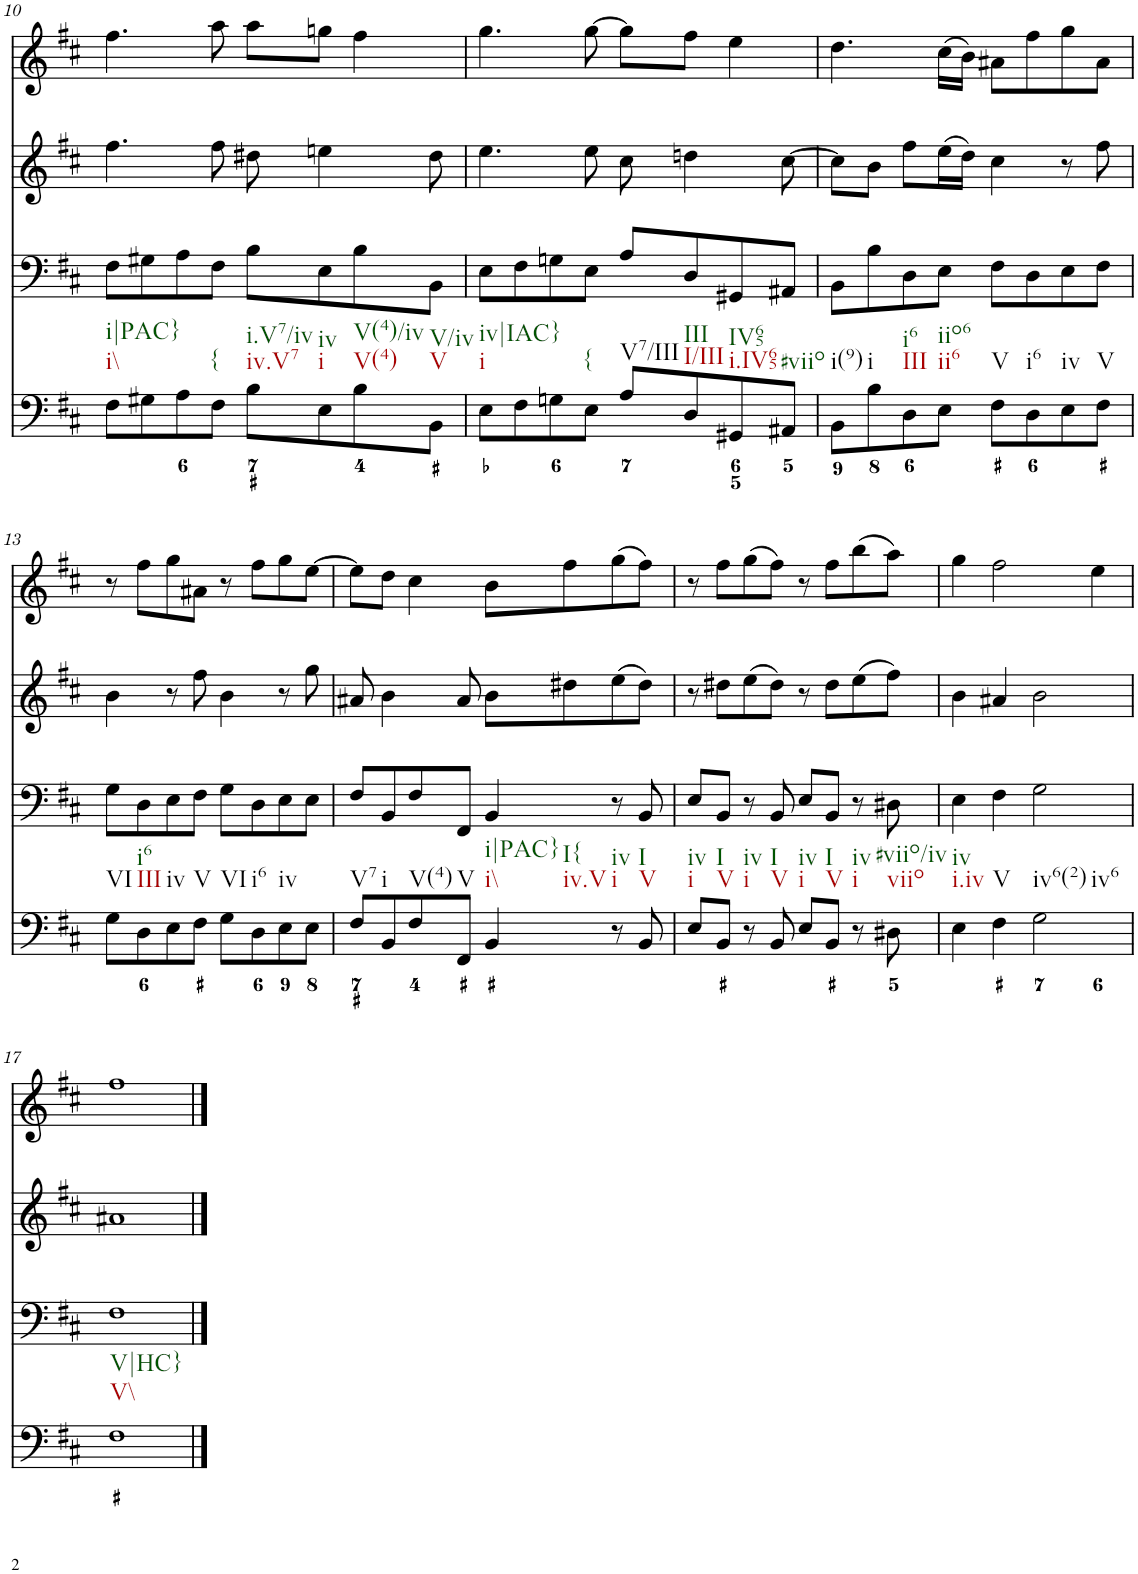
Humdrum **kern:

**kern	**kern	**kern	**kern
*part4	*part3	*part2	*part1
*staff4	*staff3	*staff2	*staff1
*I"Piano	*I"Piano	*I"Piano	*I"Piano
*I'Pno	*I'Pno	*I'Pno	*I'Pno
!!LO:PB:g=z
*clefF4	*clefF4	*clefG2	*clefG2
*k[f#c#]	*k[f#c#]	*k[f#c#]	*k[f#c#]
*b:	*b:	*b:	*b:
*M4/4	*M4/4	*M4/4	*M4/4
=10	=10	=10	=10
!LO:TX:b:t=i\\	!	!	!
!LO:TX:b:t=i|PAC}	!	!	!
8F#\L	8F#\L	4.ff#\	4.ff#\
8G#X\	8G#X\	.	.
8A\	8A\	.	.
!LO:TX:b:t={	!	!	!
8F#\J	8F#\J	8ff#\	8aa\
!LO:TX:b:t=iv.V7	!	!	!
!LO:TX:b:t=i.V7/iv	!	!	!
8B\L	8B\L	8dd#X\	8aa\L
!LO:TX:b:t=i	!	!	!
!LO:TX:b:t=iv	!	!	!
8E\	8E\	4een\	8ggn\J
!LO:TX:b:t=V(4)	!	!	!
!LO:TX:b:t=V(4)/iv	!	!	!
8B\	8B\	.	4ff#\
!LO:TX:b:t=V	!	!	!
!LO:TX:b:t=V/iv	!	!	!
8BB\J	8BB\J	8dd#\	.
=11	=11	=11	=11
!LO:TX:b:t=i	!	!	!
!LO:TX:b:t=iv|IAC}	!	!	!
8E\L	8E\L	4.ee\	4.gg\
8F#\	8F#\	.	.
8Gn\	8Gn\	.	.
!LO:TX:b:t={	!	!	!
8E\J	8E\J	8ee\	[8gg\
!LO:TX:b:t=V7/III	!	!	!
8A/L	8A/L	8cc#\	8gg\L]
!LO:TX:b:t=I/III	!	!	!
!LO:TX:b:t=III	!	!	!
8D/	8D/	4ddn\	8ff#\J
!LO:TX:b:t=i.IV65	!	!	!
!LO:TX:b:t=IV65	!	!	!
8GG#X/	8GG#X/	.	4ee\
!LO:TX:b:t=#viio	!	!	!
8AA#X/J	8AA#X/J	[8cc#\	.
=12	=12	=12	=12
!LO:TX:b:t=i(9)	!	!	!
8BB\L	8BB\L	8cc#\L]	4.dd\
!LO:TX:b:t=i	!	!	!
8B\	8B\	8b\J	.
!LO:TX:b:t=III	!	!	!
!LO:TX:b:t=i6	!	!	!
8D\	8D\	8ff#\L	.
!LO:TX:b:t=ii6	!	!	!
!LO:TX:b:t=iio6	!	!	!
8E\J	8E\J	(16ee\L	(16cc#\LL
.	.	16dd\JJ)	16b\JJ)
!LO:TX:b:t=V	!	!	!
8F#\L	8F#\L	4cc#\	8a#X\L
!LO:TX:b:t=i6	!	!	!
8D\	8D\	.	8ff#\
!LO:TX:b:t=iv	!	!	!
8E\	8E\	8r	8gg\
!LO:TX:b:t=V	!	!	!
8F#\J	8F#\J	8ff#\	8a#\J
!!LO:LB:g=z
=13	=13	=13	=13
!LO:TX:b:t=VI	!	!	!
8G\L	8G\L	4b\	8r
!LO:TX:b:t=III	!	!	!
!LO:TX:b:t=i6	!	!	!
8D\	8D\	.	8ff#\L
!LO:TX:b:t=iv	!	!	!
8E\	8E\	8r	8gg\
!LO:TX:b:t=V	!	!	!
8F#\J	8F#\J	8ff#\	8a#X\J
!LO:TX:b:t=VI	!	!	!
8G\L	8G\L	4b\	8r
!LO:TX:b:t=i6	!	!	!
8D\	8D\	.	8ff#\L
!LO:TX:b:t=iv	!	!	!
8E\	8E\	8r	8gg\
8E\J	8E\J	8gg\	[8ee\J
=14	=14	=14	=14
!LO:TX:b:t=V7	!	!	!
8F#/L	8F#/L	8a#X/	8ee\L]
!LO:TX:b:t=i	!	!	!
8BB/	8BB/	4b\	8dd\J
!LO:TX:b:t=V(4)	!	!	!
8F#/	8F#/	.	4cc#\
!LO:TX:b:t=V	!	!	!
8FF#/J	8FF#/J	8a#/	.
!LO:TX:b:t=i\\	!	!	!
!LO:TX:b:t=i|PAC}	!	!	!
!LO:TX:b:t=iv.V	!	!	!
!LO:TX:b:t=I{	!	!	!
4BB/	4BB/	8b\L	8b\L
.	.	8dd#X\	8ff#\
!LO:TX:b:t=i	!	!	!
!LO:TX:b:t=iv	!	!	!
8r	8r	(8ee\	(8gg\
!LO:TX:b:t=V	!	!	!
!LO:TX:b:t=I	!	!	!
8BB/	8BB/	8dd#\J)	8ff#\J)
=15	=15	=15	=15
!LO:TX:b:t=i	!	!	!
!LO:TX:b:t=iv	!	!	!
8E/L	8E/L	8r	8r
!LO:TX:b:t=V	!	!	!
!LO:TX:b:t=I	!	!	!
8BB/J	8BB/J	8dd#X\L	8ff#\L
!LO:TX:b:t=i	!	!	!
!LO:TX:b:t=iv	!	!	!
8r	8r	(8ee\	(8gg\
!LO:TX:b:t=V	!	!	!
!LO:TX:b:t=I	!	!	!
8BB/	8BB/	8dd#\J)	8ff#\J)
!LO:TX:b:t=i	!	!	!
!LO:TX:b:t=iv	!	!	!
8E/L	8E/L	8r	8r
!LO:TX:b:t=V	!	!	!
!LO:TX:b:t=I	!	!	!
8BB/J	8BB/J	8dd#\L	8ff#\L
!LO:TX:b:t=i	!	!	!
!LO:TX:b:t=iv	!	!	!
8r	8r	(8ee\	(8bb\
!LO:TX:b:t=viio	!	!	!
!LO:TX:b:t=#viio/iv	!	!	!
8D#X\	8D#X\	8ff#\J)	8aa\J)
=16	=16	=16	=16
!LO:TX:b:t=i.iv	!	!	!
!LO:TX:b:t=iv	!	!	!
4E\	4E\	4b\	4gg\
!LO:TX:b:t=V	!	!	!
4F#\	4F#\	4a#X/	2ff#\
!LO:TX:b:t=iv6(2)	!	!	!
!LO:TX:b:t=iv6	!	!	!
2G\	2G\	2b\	.
.	.	.	4ee\
!!LO:LB:g=z
=17	=17	=17	=17
!LO:TX:b:t=V\\	!	!	!
!LO:TX:b:t=V|HC}	!	!	!
1F#	1F#	1a#X	1ff#
==	==	==	==
*-	*-	*-	*-
